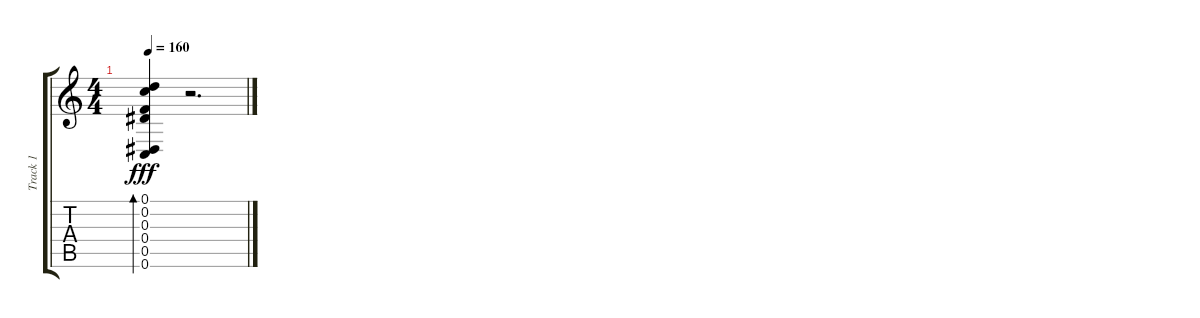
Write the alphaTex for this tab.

\track ("Track 1" "Track 1") {instrument acousticguitarsteel}
\staff {score tabs}
\tuning (D4 C4 F3 Eb3 Eb2 C2) {hide}
\ts (4 4)
\tempo 160
\clef g2
\ks c
(0.1 0.2 0.3 0.4 0.5 0.6).4{bd 30 dy fff} r.2{d}
